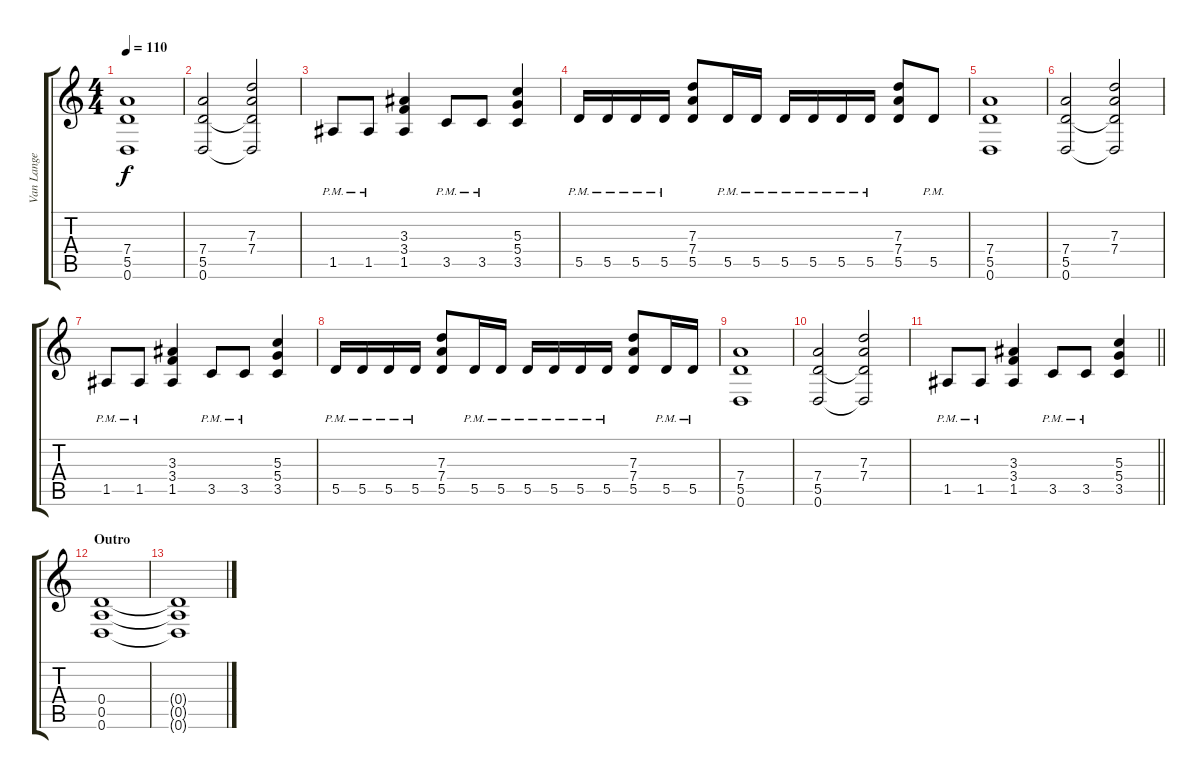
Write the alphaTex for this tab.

\track ("Van Lange" "Van Lange") {instrument overdrivenguitar}
\staff {score tabs}
\tuning (E4 B3 G3 D3 A2 D2) {hide}
\ts (4 4)
\tempo 110
\clef g2
\ks c
(7.4 5.5 0.6).1{dy f} |
(7.4 5.5 0.6).2 (7.3 7.4 5.5{t} 0.6{t}).2 |
1.5{pm}.8 1.5{pm}.8 (3.3 3.4 1.5).4 3.5{pm}.8 3.5{pm}.8 (5.3 5.4 3.5).4 |
5.5{pm}.16 5.5{pm}.16 5.5{pm}.16 5.5{pm}.16 (7.3 7.4 5.5).8 5.5{pm}.16 5.5{pm}.16 5.5{pm}.16 5.5{pm}.16 5.5{pm}.16 5.5{pm}.16 (7.3 7.4 5.5).8 5.5{pm}.8 |
(7.4 5.5 0.6).1 |
(7.4 5.5 0.6).2 (7.3 7.4 5.5{t} 0.6{t}).2 |
1.5{pm}.8 1.5{pm}.8 (3.3 3.4 1.5).4 3.5{pm}.8 3.5{pm}.8 (5.3 5.4 3.5).4 |
5.5{pm}.16 5.5{pm}.16 5.5{pm}.16 5.5{pm}.16 (7.3 7.4 5.5).8 5.5{pm}.16 5.5{pm}.16 5.5{pm}.16 5.5{pm}.16 5.5{pm}.16 5.5{pm}.16 (7.3 7.4 5.5).8 5.5{pm}.16 5.5{pm}.16 |
(7.4 5.5 0.6).1 |
(7.4 5.5 0.6).2 (7.3 7.4 5.5{t} 0.6{t}).2 |
\barLineRight lightlight
1.5{pm}.8 1.5{pm}.8 (3.3 3.4 1.5).4 3.5{pm}.8 3.5{pm}.8 (5.3 5.4 3.5).4 |
\section ("" "Outro")
(0.4 0.5 0.6).1 |
(0.4{t} 0.5{t} 0.6{t}).1
